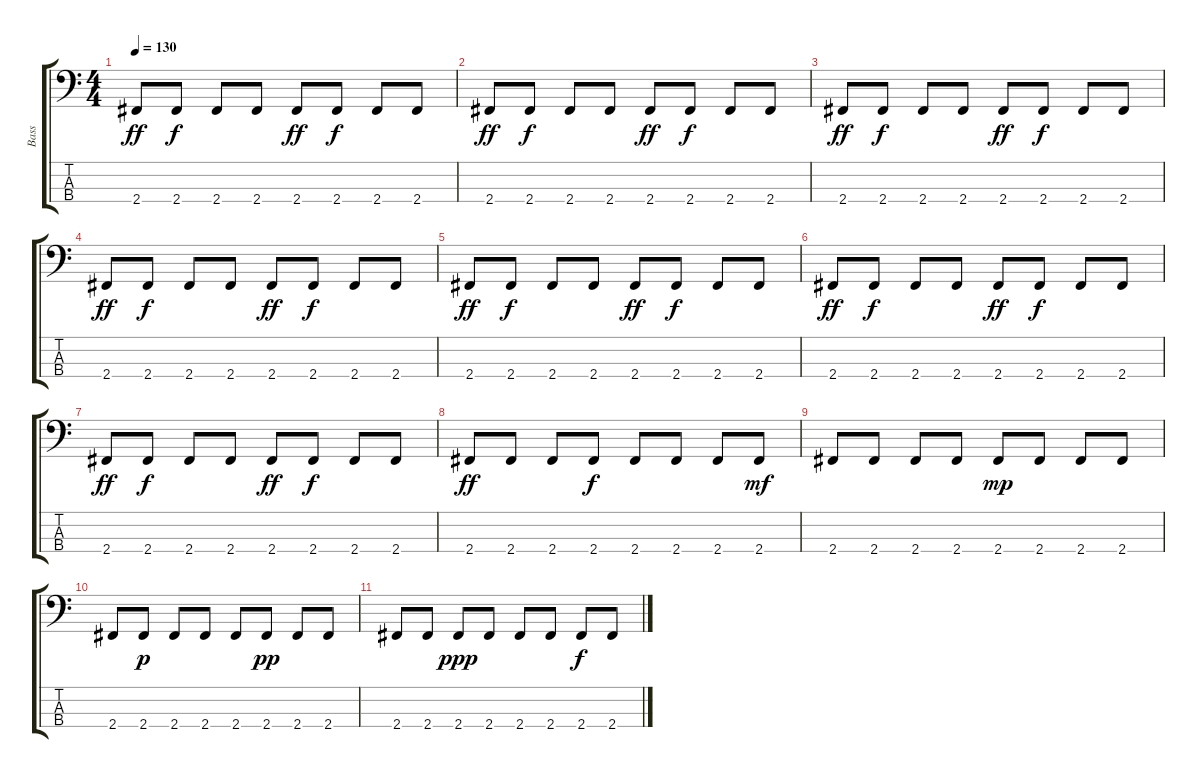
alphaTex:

\track ("Bass" "Bass") {instrument electricbassfinger}
\staff {score tabs}
\tuning (G2 D2 A1 E1) {hide}
\ts (4 4)
\tempo 130
\clef f4
\ks c
2.4.8{dy ff} 2.4.8{dy f} 2.4.8 2.4.8 2.4.8{dy ff} 2.4.8{dy f} 2.4.8 2.4.8 |
2.4.8{dy ff} 2.4.8{dy f} 2.4.8 2.4.8 2.4.8{dy ff} 2.4.8{dy f} 2.4.8 2.4.8 |
2.4.8{dy ff} 2.4.8{dy f} 2.4.8 2.4.8 2.4.8{dy ff} 2.4.8{dy f} 2.4.8 2.4.8 |
2.4.8{dy ff} 2.4.8{dy f} 2.4.8 2.4.8 2.4.8{dy ff} 2.4.8{dy f} 2.4.8 2.4.8 |
2.4.8{dy ff} 2.4.8{dy f} 2.4.8 2.4.8 2.4.8{dy ff} 2.4.8{dy f} 2.4.8 2.4.8 |
2.4.8{dy ff} 2.4.8{dy f} 2.4.8 2.4.8 2.4.8{dy ff} 2.4.8{dy f} 2.4.8 2.4.8 |
2.4.8{dy ff} 2.4.8{dy f} 2.4.8 2.4.8 2.4.8{dy ff} 2.4.8{dy f} 2.4.8 2.4.8 |
2.4.8{dy ff} 2.4.8 2.4.8 2.4.8{dy f} 2.4.8 2.4.8 2.4.8 2.4.8{dy mf} |
2.4.8 2.4.8 2.4.8 2.4.8 2.4.8{dy mp} 2.4.8 2.4.8 2.4.8 |
2.4.8 2.4.8{dy p} 2.4.8 2.4.8 2.4.8 2.4.8{dy pp} 2.4.8 2.4.8 |
2.4.8 2.4.8 2.4.8{dy ppp} 2.4.8 2.4.8 2.4.8 2.4.8{dy f} 2.4.8
